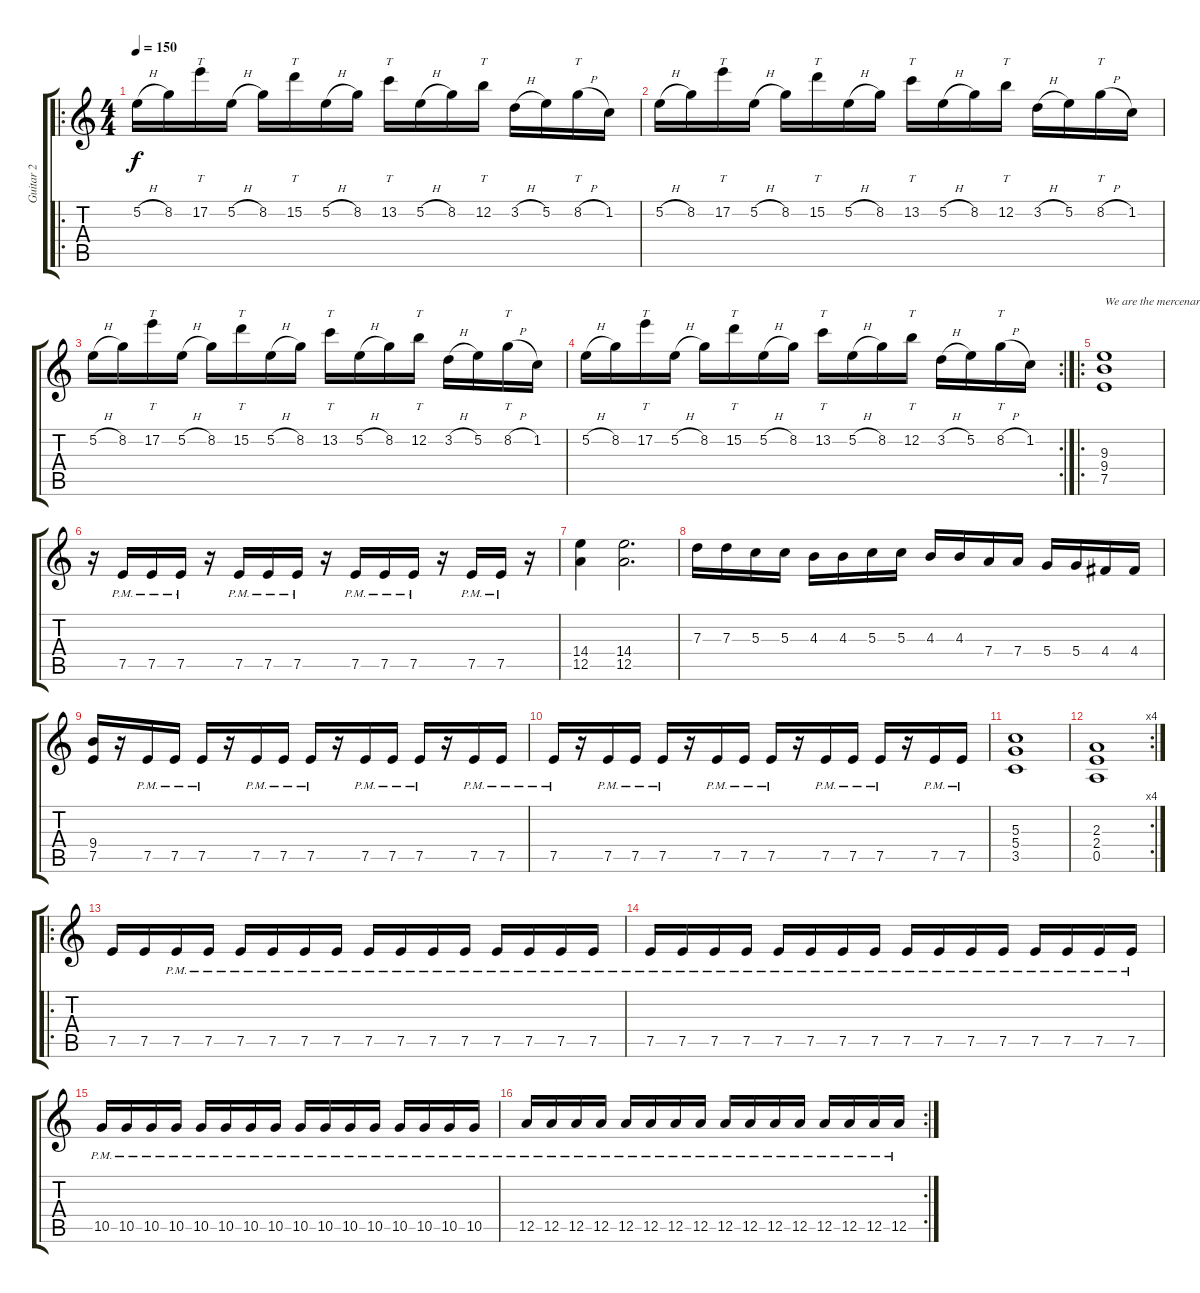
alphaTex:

\track ("Guitar 2" "Guitar 2") {instrument distortionguitar}
\staff {score tabs}
\tuning (E4 B3 G3 D3 A2 E2) {hide}
\ro
\ts (4 4)
\tempo 150
\clef g2
\ks c
5.2{h}.16{dy f} 8.2.16 17.2.16{tt} 5.2{h}.16 8.2.16 15.2.16{tt} 5.2{h}.16 8.2.16 13.2.16{tt} 5.2{h}.16 8.2.16 12.2.16{tt} 3.2{h}.16 5.2.16 8.2{h}.16{tt} 1.2.16 |
5.2{h}.16 8.2.16 17.2.16{tt} 5.2{h}.16 8.2.16 15.2.16{tt} 5.2{h}.16 8.2.16 13.2.16{tt} 5.2{h}.16 8.2.16 12.2.16{tt} 3.2{h}.16 5.2.16 8.2{h}.16{tt} 1.2.16 |
5.2{h}.16 8.2.16 17.2.16{tt} 5.2{h}.16 8.2.16 15.2.16{tt} 5.2{h}.16 8.2.16 13.2.16{tt} 5.2{h}.16 8.2.16 12.2.16{tt} 3.2{h}.16 5.2.16 8.2{h}.16{tt} 1.2.16 |
\rc 2
5.2{h}.16 8.2.16 17.2.16{tt} 5.2{h}.16 8.2.16 15.2.16{tt} 5.2{h}.16 8.2.16 13.2.16{tt} 5.2{h}.16 8.2.16 12.2.16{tt} 3.2{h}.16 5.2.16 8.2{h}.16{tt} 1.2.16 |
\ro
(9.3 9.4 7.5).1{txt "We are the mercenaries of metal!"} |
r.16 7.5{pm}.16 7.5{pm}.16 7.5{pm}.16 r.16 7.5{pm}.16 7.5{pm}.16 7.5{pm}.16 r.16 7.5{pm}.16 7.5{pm}.16 7.5{pm}.16 r.16 7.5{pm}.16 7.5{pm}.16 r.16 |
(14.4 12.5).4 (14.4 12.5).2{d} |
7.3.16 7.3.16 5.3.16 5.3.16 4.3.16 4.3.16 5.3.16 5.3.16 4.3.16 4.3.16 7.4.16 7.4.16 5.4.16 5.4.16 4.4.16 4.4.16 |
(9.4 7.5).16 r.16 7.5{pm}.16 7.5{pm}.16 7.5{pm}.16 r.16 7.5{pm}.16 7.5{pm}.16 7.5{pm}.16 r.16 7.5{pm}.16 7.5{pm}.16 7.5{pm}.16 r.16 7.5{pm}.16 7.5{pm}.16 |
7.5{pm}.16 r.16 7.5{pm}.16 7.5{pm}.16 7.5{pm}.16 r.16 7.5{pm}.16 7.5{pm}.16 7.5{pm}.16 r.16 7.5{pm}.16 7.5{pm}.16 7.5{pm}.16 r.16 7.5{pm}.16 7.5{pm}.16 |
(5.3 5.4 3.5).1 |
\rc 4
(2.3 2.4 0.5).1 |
\ro
7.5.16 7.5.16 7.5{pm}.16 7.5{pm}.16 7.5{pm}.16 7.5{pm}.16 7.5{pm}.16 7.5{pm}.16 7.5{pm}.16 7.5{pm}.16 7.5{pm}.16 7.5{pm}.16 7.5{pm}.16 7.5{pm}.16 7.5{pm}.16 7.5{pm}.16 |
7.5{pm}.16 7.5{pm}.16 7.5{pm}.16 7.5{pm}.16 7.5{pm}.16 7.5{pm}.16 7.5{pm}.16 7.5{pm}.16 7.5{pm}.16 7.5{pm}.16 7.5{pm}.16 7.5{pm}.16 7.5{pm}.16 7.5{pm}.16 7.5{pm}.16 7.5{pm}.16 |
10.5{pm}.16 10.5{pm}.16 10.5{pm}.16 10.5{pm}.16 10.5{pm}.16 10.5{pm}.16 10.5{pm}.16 10.5{pm}.16 10.5{pm}.16 10.5{pm}.16 10.5{pm}.16 10.5{pm}.16 10.5{pm}.16 10.5{pm}.16 10.5{pm}.16 10.5{pm}.16 |
\rc 2
12.5{pm}.16 12.5{pm}.16 12.5{pm}.16 12.5{pm}.16 12.5{pm}.16 12.5{pm}.16 12.5{pm}.16 12.5{pm}.16 12.5{pm}.16 12.5{pm}.16 12.5{pm}.16 12.5{pm}.16 12.5{pm}.16 12.5{pm}.16 12.5{pm}.16 12.5{pm}.16
